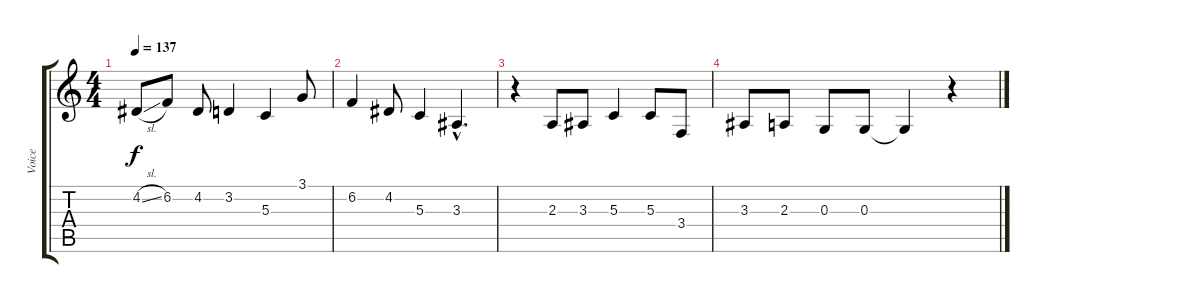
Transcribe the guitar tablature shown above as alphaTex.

\track ("Voice" "Voice") {instrument oboe}
\staff {score tabs}
\tuning (E4 B3 G3 D3 A2 E2) {hide}
\ts (4 4)
\tempo 137
\clef g2
\ks c
4.2{sl}.8{dy f} 6.2.8 4.2.8 3.2.4 5.3.4 3.1.8 |
6.2.4 4.2.8 5.3.4 3.3{hac}.4{d} |
r.4 2.3.8 3.3.8 5.3.4 5.3.8 3.4.8 |
3.3.8 2.3.8 0.3.8 0.3.8 0.3{t}.4 r.4
